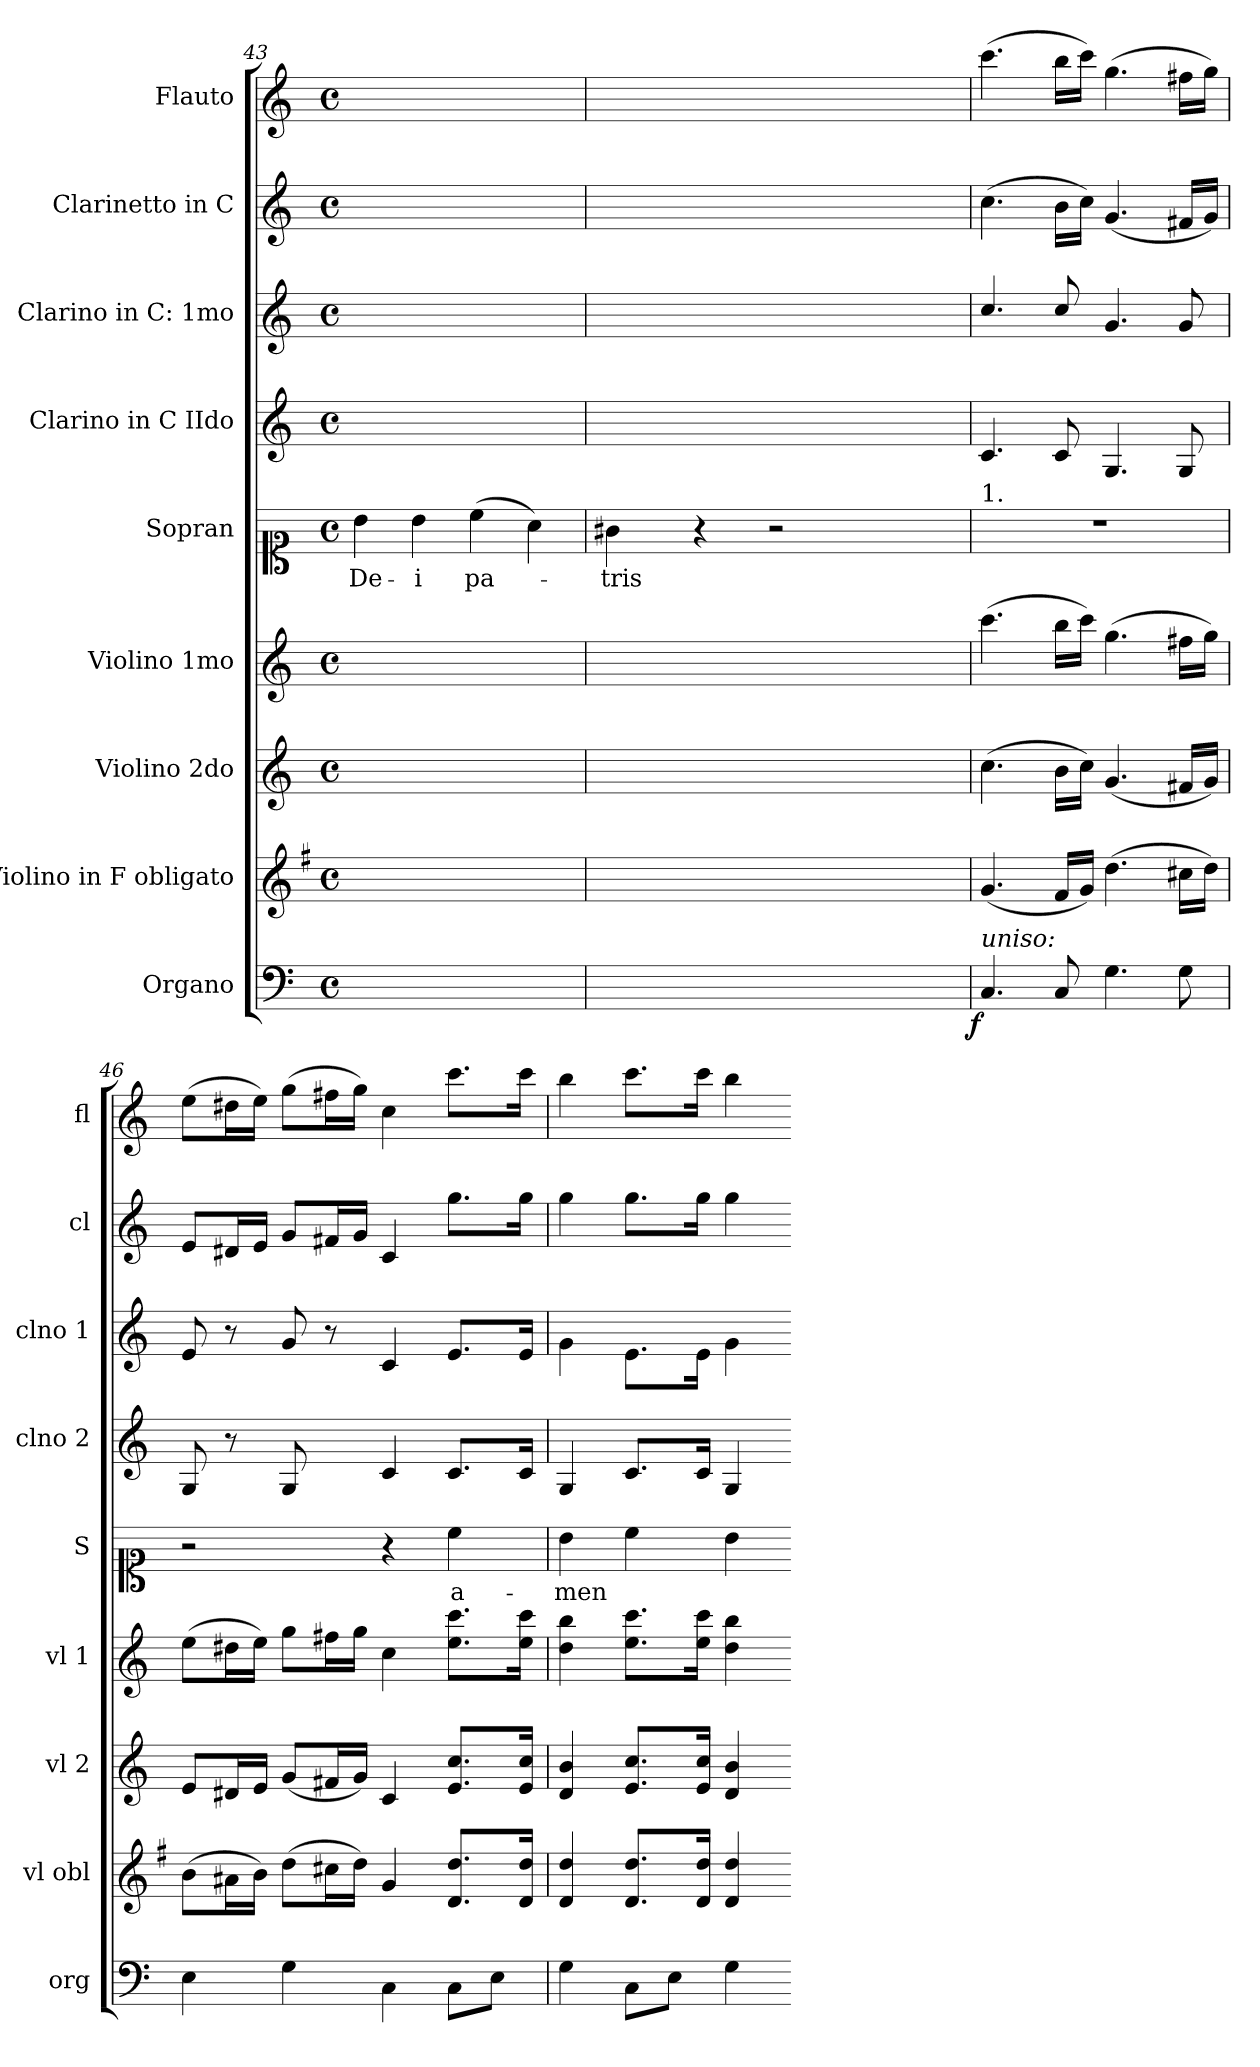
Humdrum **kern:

**kern	**dynam	**kern	**kern	**kern	**kern	**text	**kern	**kern	**kern	**kern
*part9	*part9	*part8	*part7	*part6	*part5	*part5	*part4	*part3	*part2	*part1
*staff9	*staff9	*staff8	*staff7	*staff6	*staff5	*staff5	*staff4	*staff3	*staff2	*staff1
*I"Organo	*	*I"Violino in F obligato	*I"Violino 2do	*I"Violino 1mo	*I"Sopran	*	*I"Clarino in C IIdo	*I"Clarino in C: 1mo	*I"Clarinetto in C	*I"Flauto
*I'org	*	*I'vl obl	*I'vl 2	*I'vl 1	*I'S	*	*I'clno 2	*I'clno 1	*I'cl	*I'fl
*clefF4	*	*clefG2	*clefG2	*clefG2	*clefC1	*	*clefG2	*clefG2	*clefG2	*clefG2
*	*	*ITrd4c7	*	*	*	*	*	*	*	*
*k[]	*	*k[]	*k[]	*k[]	*k[]	*	*k[]	*k[]	*k[]	*k[]
*C:	*	*C:	*C:	*C:	*C:	*	*C:	*C:	*C:	*C:
*M4/4	*	*M4/4	*M4/4	*M4/4	*M4/4	*	*M4/4	*M4/4	*M4/4	*M4/4
*met(c)	*	*met(c)	*met(c)	*met(c)	*met(c)	*	*met(c)	*met(c)	*met(c)	*met(c)
=43	=43	=43	=43	=43	=43	=43	=43	=43	=43	=43
4D\yy	.	4f/yy	4dyy/ 4byy/	4ddyy\ 4bbyy\	4b\	De-	1ryy	1ryy	4ff\yy	4bb\yy
4D\yy	.	4f\yy	4dyy/ 4byy/	4ddyy\ 4bbyy\	4b\	-i	.	.	4ff\yy	4bb\yy
4E-X\yy	.	4cyy\ 4f#Xyy\	4cc/yy	4ee-Xyy\ 4cccyy\	(4cc\	pa-	.	.	4ff#X\yy	4ccc\yy
4E-\yy	.	4c/yy	4f#Xyy/ 4ayy/	4ccyy\ 4aayy\	4a\)	.	.	.	4ff#\yy	4aa\yy
=44	=44	=44	=44	=44	=44	=44	=44	=44	=44	=44
4E\yy	.	8g#X\Lyy	8eyy/ 8byy/L	8b\ 8ggyy\L	4g#X\	-tris	8e/yy	8e/yy	8ee\Lyy	8gg#X\Lyy
.	.	16e\Lyy	16e/Lyy	16ee\ 16eeeyy\L	.	.	16e/LLyy	16ee\LLyy	16ee\Lyy	16eee\Lyy
.	.	16e\JJyy	16e/JJyy	16ee\ 16eeeyy\JJ	.	.	16e/JJyy	16eeJJyy	16ee\JJyy	16eee\JJyy
4E\yy	.	8e\Lyy	8e/Lyy	8ee\ 8eeeyy\L	4r	.	8e/Lyy	8ee\Lyy	8ee\Lyy	8eee\Lyy
.	.	8e\Jyy	8e/Jyy	8ee\ 8eeeyy\J	.	.	8e/Jyy	8ee\Jyy	8ee\Jyy	8eee\Jyy
4E\yy	.	8e\Lyy	8e/Lyy	16eee\LLyy	2r	.	8e/Lyy	8ee\Lyy	8ee\Lyy	8eee\Lyy
.	.	.	.	16eee\yy	.	.	.	.	.	.
.	.	8e\yy	8e/yy	16eee\yy	.	.	8e/yy	8ee\yy	8ee\yy	8eee\yy
.	.	.	.	16eee\yy	.	.	.	.	.	.
4E\yy	.	8e\yy	8e/yy	16eee\yy	.	.	8e/yy	8ee\yy	8ee\yy	8eee\yy
.	.	.	.	16eee\yy	.	.	.	.	.	.
.	.	8e\Jyy	8e/Jyy	16eee\yy	.	.	8e/Jyy	8ee\Jyy	8ee\Jyy	8eee\Jyy
.	.	.	.	16eee\JJyy	.	.	.	.	.	.
=45	=45	=45	=45	=45	=45	=45	=45	=45	=45	=45
!	!	!	!	!	!LO:TX:a:t=1.	!	!	!	!	!
!LO:TX:a:i:t=uniso&colon;	!	!	!	!	!	!	!	!	!	!
!	!LO:DY:b:rj	!	!	!	!	!	!	!	!	!
4.C/	f	(4.c/	(4.cc\	(4.ccc\	1r	.	4.c/	4.cc/	(4.cc\	(4.ccc\
8C/	.	16B/LL	16b\LL	16bb\LL	.	.	8c/	8cc/	16b\LL	16bb\LL
.	.	16c/JJ)	16cc\JJ)	16ccc\JJ)	.	.	.	.	16cc\JJ)	16ccc\JJ)
4.G\	.	(4.g\	(4.g/	(4.gg\	.	.	4.G/	4.g/	(4.g/	(4.gg\
8G\	.	16f#X\LL	16f#X/LL	16ff#X\LL	.	.	8G/	8g/	16f#X/LL	16ff#X\LL
.	.	16g\JJ)	16g/JJ)	16gg\JJ)	.	.	.	.	16g/JJ)	16gg\JJ)
=46	=46	=46	=46	=46	=46	=46	=46	=46	=46	=46
4E\	.	(8e\L	8e/L	(8ee\L	2r	.	8G/	8e/	8e/L	(8ee\L
.	.	16d#X\L	16d#X/L	16dd#X\L	.	.	8r	8r	16d#X/L	16dd#X\L
.	.	16e\JJ)	16e/JJ	16ee\JJ)	.	.	.	.	16e/JJ	16ee\JJ)
4G\	.	(8g\L	(8g/L	8gg\L	.	.	8G/	8g/	8g/L	(8gg\L
.	.	16f#X\L	16f#X/L	16ff#X\L	.	.	8ryy	8r	16f#X/L	16ff#X\L
.	.	16g\JJ)	16g/JJ)	16gg\JJ	.	.	.	.	16g/JJ	16gg\JJ)
4C\	.	4c/	4c/	4cc\	4r	.	4c/	4c/	4c/	4cc\
8C\L	.	8.G/ 8.g/L	8.e/ 8.cc/L	8.ee\ 8.ccc\L	4cc\	a-	8.c/L	8.e/L	8.gg\L	8.ccc\L
8E\J	.	.	.	.	.	.	.	.	.	.
.	.	16G/ 16g/Jk	16e/ 16cc/Jk	16ee\ 16ccc\Jk	.	.	16c/Jk	16e/Jk	16gg\Jk	16ccc\Jk
=47	=47	=47	=47	=47	=47	=47	=47	=47	=47	=47
4G\	.	4G/ 4g/	4d/ 4b/	4dd\ 4bb\	4b\	-men	4G/	4g\	4gg\	4bb\
8C\L	.	8.G/ 8.g/L	8.e/ 8.cc/L	8.ee\ 8.ccc\L	4cc\	.	8.c/L	8.e\L	8.gg\L	8.ccc\L
8E\J	.	.	.	.	.	.	.	.	.	.
.	.	16G/ 16g/Jk	16e/ 16cc/Jk	16ee\ 16ccc\Jk	.	.	16c/Jk	16e\Jk	16gg\Jk	16ccc\Jk
4G\	.	4G/ 4g/	4d/ 4b/	4dd\ 4bb\	4b\	.	4G/	4g\	4gg\	4bb\
=-	=-	=-	=-	=-	=-	=-	=-	=-	=-	=-
*-	*-	*-	*-	*-	*-	*-	*-	*-	*-	*-
